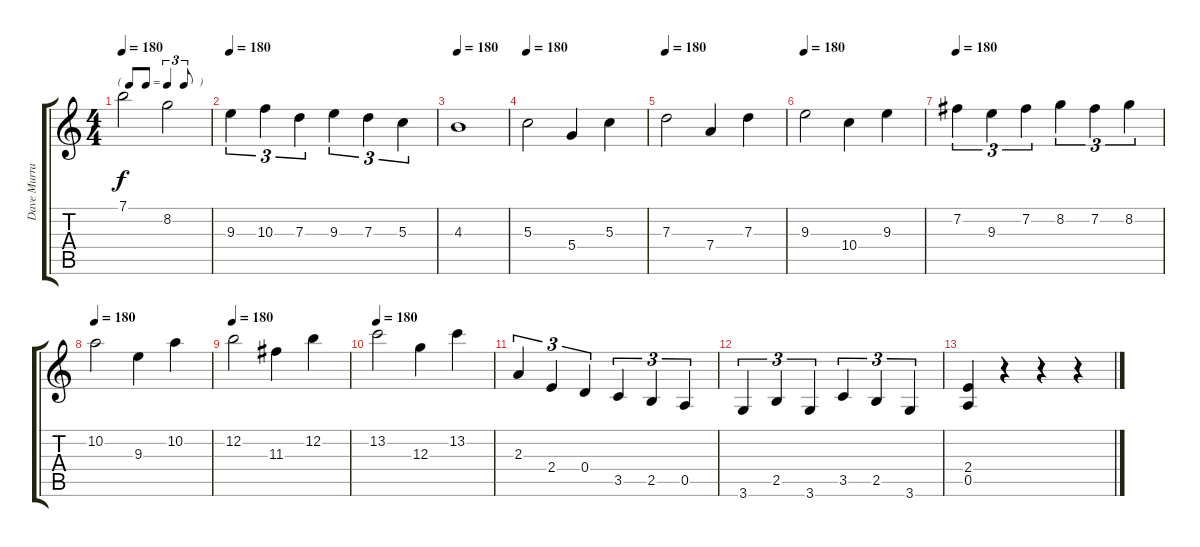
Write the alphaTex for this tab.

\track ("Dave Murray" "Dave Murra") {instrument distortionguitar}
\staff {score tabs}
\tuning (E4 B3 G3 D3 A2 E2) {hide}
\ts (4 4)
\tf triplet8th
\tempo 180
\clef g2
\ks c
7.1.2{dy f} 8.2.2 |
\tempo 180
9.3.4{tu (3 2)} 10.3.4{tu (3 2)} 7.3.4{tu (3 2)} 9.3.4{tu (3 2)} 7.3.4{tu (3 2)} 5.3.4{tu (3 2)} |
\tempo 180
4.3.1 |
\tempo 180
5.3.2 5.4.4 5.3.4 |
\tempo 180
7.3.2 7.4.4 7.3.4 |
\tempo 180
9.3.2 10.4.4 9.3.4 |
\tempo 180
7.2.4{tu (3 2)} 9.3.4{tu (3 2)} 7.2.4{tu (3 2)} 8.2.4{tu (3 2)} 7.2.4{tu (3 2)} 8.2.4{tu (3 2)} |
\tempo 180
10.2.2 9.3.4 10.2.4 |
\tempo 180
12.2.2 11.3.4 12.2.4 |
\tempo 180
13.2.2 12.3.4 13.2.4 |
2.3.4{tu (3 2)} 2.4.4{tu (3 2)} 0.4.4{tu (3 2)} 3.5.4{tu (3 2)} 2.5.4{tu (3 2)} 0.5.4{tu (3 2)} |
3.6.4{tu (3 2)} 2.5.4{tu (3 2)} 3.6.4{tu (3 2)} 3.5.4{tu (3 2)} 2.5.4{tu (3 2)} 3.6.4{tu (3 2)} |
(2.4 0.5).4 r.4 r.4 r.4
